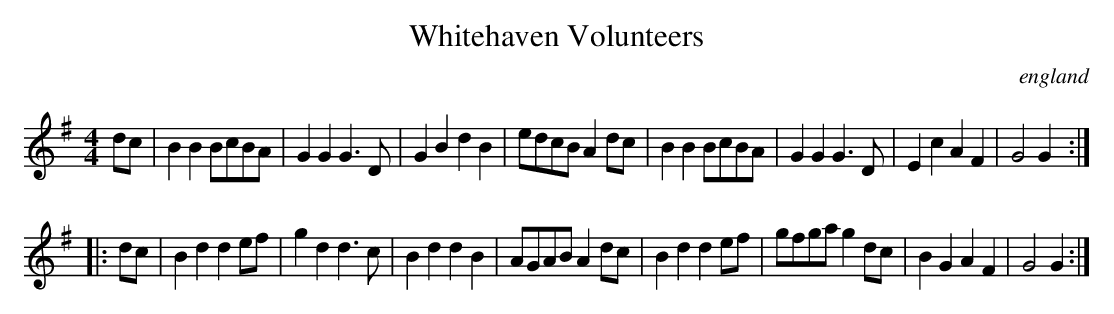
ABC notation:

X:1
T:Whitehaven Volunteers
O:england
M:4/4
K:G
dc|\
B2B2 BcBA|G2G2 G3D|G2B2 d2B2|edcB A2dc|\
B2B2 BcBA|G2G2 G3D|E2c2 A2F2|G4 G2::
dc|\
B2d2 d2ef|g2d2 d3c|B2d2 d2B2|AGAB A2dc|\
B2d2 d2ef|gfga g2dc|B2G2 A2F2|G4 G2:|
